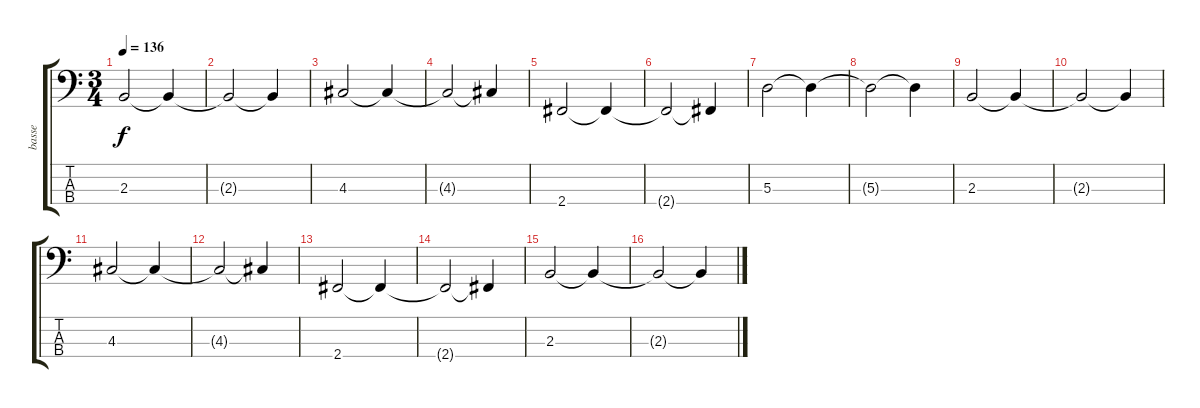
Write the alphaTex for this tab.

\track ("basse" "basse") {instrument acousticbass}
\staff {score tabs}
\tuning (G2 D2 A1 E1) {hide}
\ts (3 4)
\tempo 136
\clef f4
\ks c
2.3.2{dy f} 2.3{t}.4 |
2.3{t}.2 2.3{t}.4 |
4.3.2 4.3{t}.4 |
4.3{t}.2 4.3{t}.4 |
2.4.2 2.4{t}.4 |
2.4{t}.2 2.4{t}.4 |
5.3.2 5.3{t}.4 |
5.3{t}.2 5.3{t}.4 |
2.3.2 2.3{t}.4 |
2.3{t}.2 2.3{t}.4 |
4.3.2 4.3{t}.4 |
4.3{t}.2 4.3{t}.4 |
2.4.2 2.4{t}.4 |
2.4{t}.2 2.4{t}.4 |
2.3.2 2.3{t}.4 |
2.3{t}.2 2.3{t}.4
